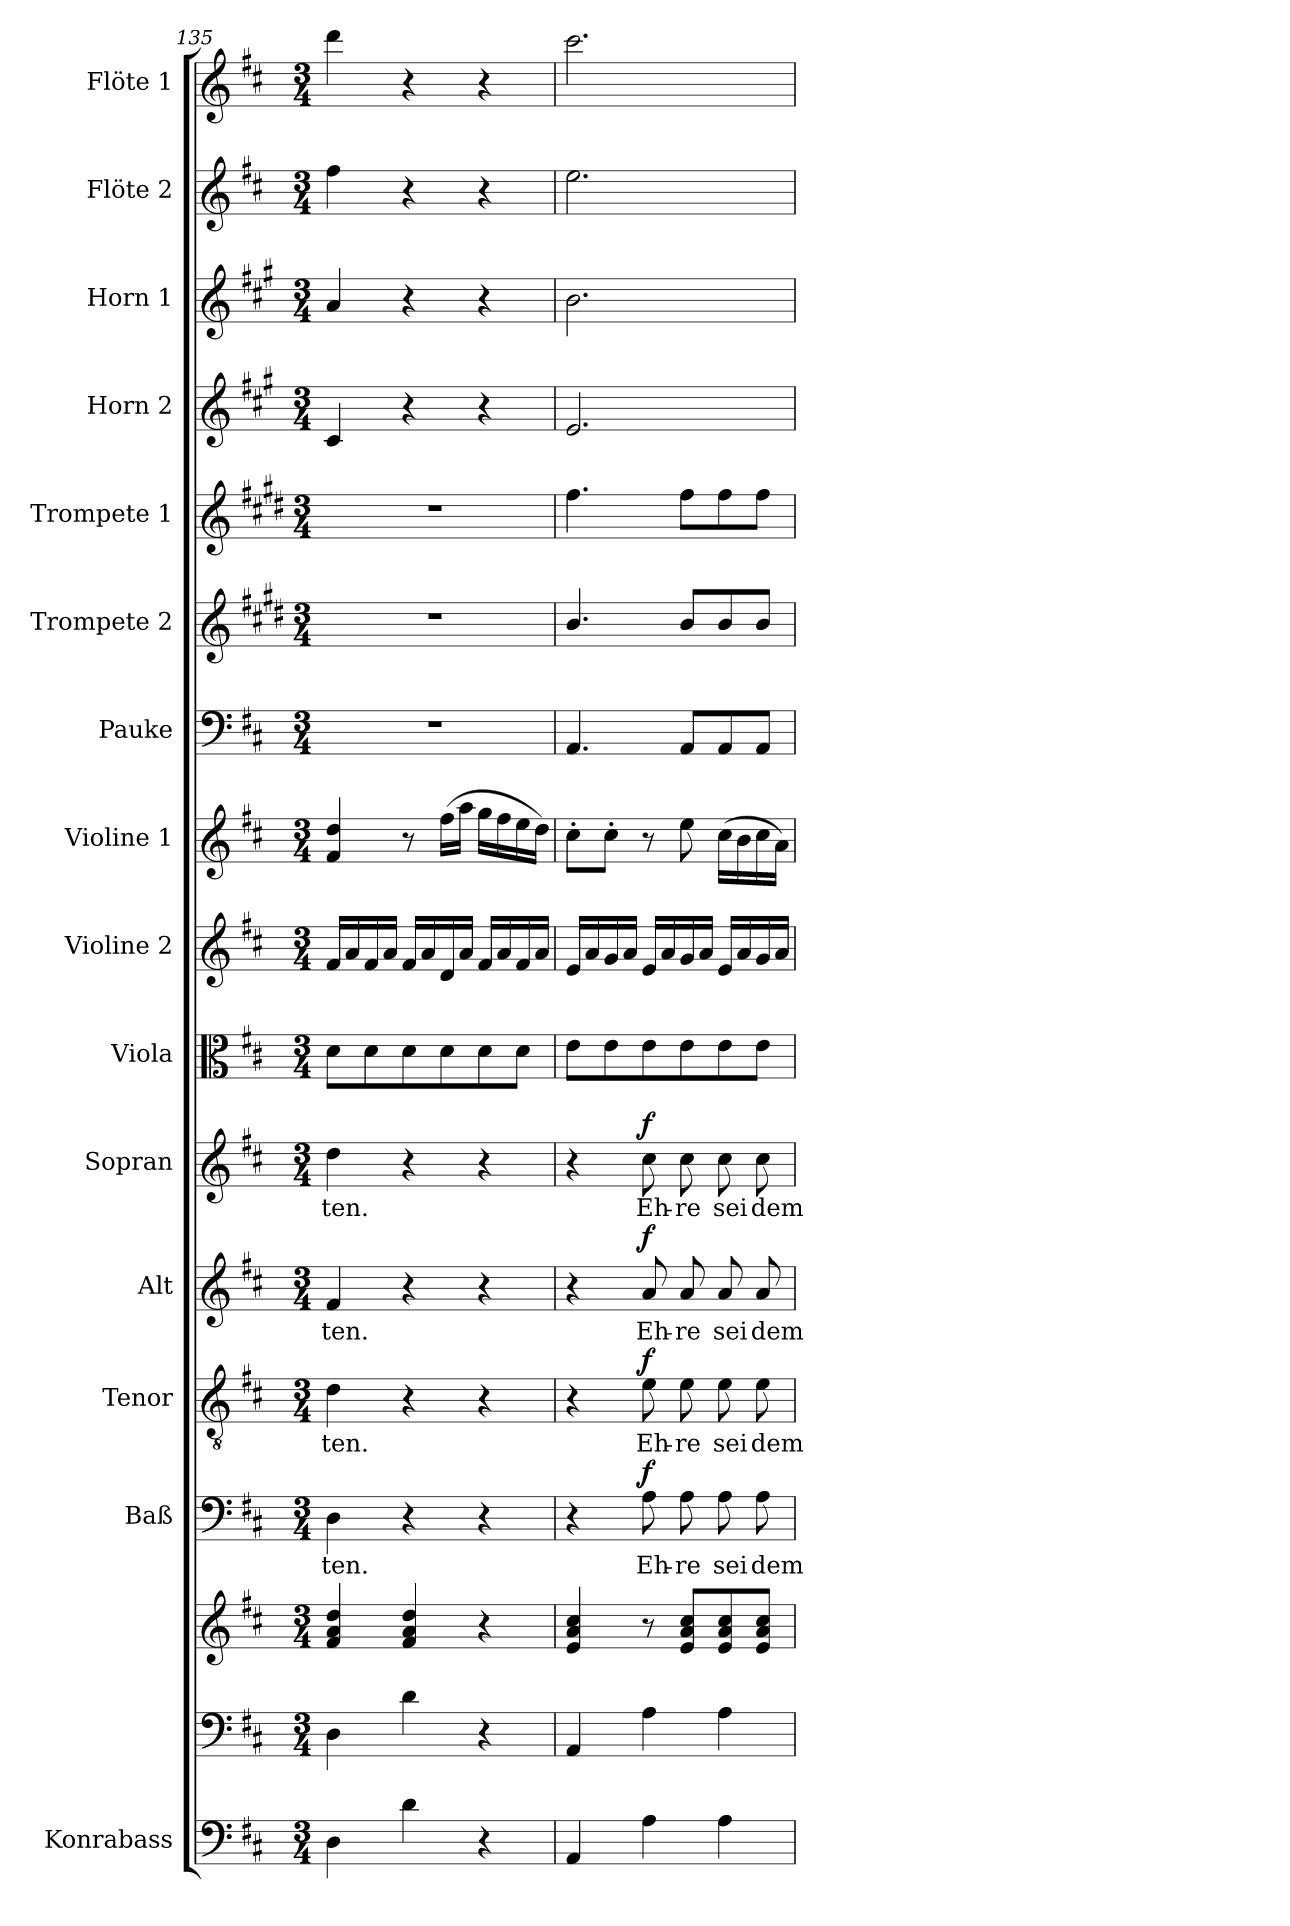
**kern	**kern	**kern	**kern	**text	**dynam	**kern	**text	**dynam	**kern	**text	**dynam	**kern	**text	**dynam	**kern	**kern	**kern	**kern	**kern	**kern	**kern	**kern	**kern	**kern
*part16	*part15	*part15	*part14	*part14	*part14	*part13	*part13	*part13	*part12	*part12	*part12	*part11	*part11	*part11	*part10	*part9	*part8	*part7	*part6	*part5	*part4	*part3	*part2	*part1
*staff17	*staff16	*staff15	*staff14	*staff14	*staff14	*staff13	*staff13	*staff13	*staff12	*staff12	*staff12	*staff11	*staff11	*staff11	*staff10	*staff9	*staff8	*staff7	*staff6	*staff5	*staff4	*staff3	*staff2	*staff1
*I"Konrabass	*	*	*I"Baß	*	*	*I"Tenor	*	*	*I"Alt	*	*	*I"Sopran	*	*	*I"Viola	*I"Violine 2	*I"Violine 1	*I"Pauke	*I"Trompete 2	*I"Trompete 1	*I"Horn 2	*I"Horn 1	*I"Flöte 2	*I"Flöte 1
*I'Kb.	*	*	*I'Baß	*	*	*I'Ten	*	*	*I'Alt	*	*	*I'Sop	*	*	*I'Vla.	*I'Vln. 2	*I'Vln. 1	*I'Pk.	*I'Trp. 2	*I'Trp. 1	*I'Hrn. 2	*I'Hrn. 1	*I'Fl. 2	*I'Fl. 1
!!LO:PB:g=z
*clefF4	*clefF4	*clefG2	*clefF4	*	*	*clefGv2	*	*	*clefG2	*	*	*clefG2	*	*	*clefC3	*clefG2	*clefG2	*clefF4	*clefG2	*clefG2	*clefG2	*clefG2	*clefG2	*clefG2
*ITrd7c12	*	*	*	*	*	*	*	*	*	*	*	*	*	*	*	*	*	*	*ITrd1c2	*ITrd1c2	*ITrd4c7	*ITrd4c7	*	*
*k[f#c#]	*k[f#c#]	*k[f#c#]	*k[f#c#]	*	*	*k[f#c#]	*	*	*k[f#c#]	*	*	*k[f#c#]	*	*	*k[f#c#]	*k[f#c#]	*k[f#c#]	*k[f#c#]	*k[f#c#]	*k[f#c#]	*k[f#c#]	*k[f#c#]	*k[f#c#]	*k[f#c#]
*D:	*D:	*D:	*D:	*	*	*D:	*	*	*D:	*	*	*D:	*	*	*D:	*D:	*D:	*D:	*D:	*D:	*D:	*D:	*D:	*D:
*M3/4	*M3/4	*M3/4	*M3/4	*	*	*M3/4	*	*	*M3/4	*	*	*M3/4	*	*	*M3/4	*M3/4	*M3/4	*M3/4	*M3/4	*M3/4	*M3/4	*M3/4	*M3/4	*M3/4
=135	=135	=135	=135	=135	=135	=135	=135	=135	=135	=135	=135	=135	=135	=135	=135	=135	=135	=135	=135	=135	=135	=135	=135	=135
!	!	!	!	!LO:LY:b	!	!	!LO:LY:b	!	!	!LO:LY:b	!	!	!LO:LY:b	!	!	!	!	!	!	!	!	!	!	!
4DD\	4D\	4f#/ 4a/ 4dd/	4D\	-ten.	.	4d\	-ten.	.	4f#/	-ten.	.	4dd\	-ten.	.	8d\L	16f#/LL	4f#/ 4dd/	2.r	2.r	2.r	4F#/	4d/	4ff#\	4ddd\
.	.	.	.	.	.	.	.	.	.	.	.	.	.	.	.	16a/	.	.	.	.	.	.	.	.
.	.	.	.	.	.	.	.	.	.	.	.	.	.	.	8d\	16f#/	.	.	.	.	.	.	.	.
.	.	.	.	.	.	.	.	.	.	.	.	.	.	.	.	16a/JJ	.	.	.	.	.	.	.	.
4D\	4d\	4f#/ 4a/ 4dd/	4r	.	.	4r	.	.	4r	.	.	4r	.	.	8d\	16f#/LL	8r	.	.	.	4r	4r	4r	4r
.	.	.	.	.	.	.	.	.	.	.	.	.	.	.	.	16a/	.	.	.	.	.	.	.	.
.	.	.	.	.	.	.	.	.	.	.	.	.	.	.	8d\	16d/	(>16ff#\LL	.	.	.	.	.	.	.
.	.	.	.	.	.	.	.	.	.	.	.	.	.	.	.	16a/JJ	16aa\JJ	.	.	.	.	.	.	.
4r	4r	4r	4r	.	.	4r	.	.	4r	.	.	4r	.	.	8d\	16f#/LL	16gg\LL	.	.	.	4r	4r	4r	4r
.	.	.	.	.	.	.	.	.	.	.	.	.	.	.	.	16a/	16ff#\	.	.	.	.	.	.	.
.	.	.	.	.	.	.	.	.	.	.	.	.	.	.	8d\J	16f#/	16ee\	.	.	.	.	.	.	.
.	.	.	.	.	.	.	.	.	.	.	.	.	.	.	.	16a/JJ	16dd\JJ)	.	.	.	.	.	.	.
=136	=136	=136	=136	=136	=136	=136	=136	=136	=136	=136	=136	=136	=136	=136	=136	=136	=136	=136	=136	=136	=136	=136	=136	=136
4AAA/	4AA/	4e/ 4a/ 4cc#/	4r	.	.	4r	.	.	4r	.	.	4r	.	.	8e\L	16e/LL	8cc#'>\L	4.AA/	4.a/	4.ee\	2.A/	2.e\	2.ee\	2.ccc#\
.	.	.	.	.	.	.	.	.	.	.	.	.	.	.	.	16a/	.	.	.	.	.	.	.	.
.	.	.	.	.	.	.	.	.	.	.	.	.	.	.	8e\	16g/	8cc#'>\J	.	.	.	.	.	.	.
.	.	.	.	.	.	.	.	.	.	.	.	.	.	.	.	16a/JJ	.	.	.	.	.	.	.	.
!	!	!	!	!LO:LY:b	!LO:DY:a	!	!LO:LY:b	!LO:DY:a	!	!LO:LY:b	!LO:DY:a	!	!LO:LY:b	!LO:DY:a	!	!	!	!	!	!	!	!	!	!
4AA\	4A\	8r	8A\	Eh-	f	8e\	Eh-	f	8a/	Eh-	f	8cc#\	Eh-	f	8e\	16e/LL	8r	.	.	.	.	.	.	.
.	.	.	.	.	.	.	.	.	.	.	.	.	.	.	.	16a/	.	.	.	.	.	.	.	.
!	!	!	!	!LO:LY:b	!	!	!LO:LY:b	!	!	!LO:LY:b	!	!	!LO:LY:b	!	!	!	!	!	!	!	!	!	!	!
.	.	8e/ 8a/ 8cc#/L	8A\	-re	.	8e\	-re	.	8a/	-re	.	8cc#\	-re	.	8e\	16g/	8ee\	8AA/L	8a/L	8ee\L	.	.	.	.
.	.	.	.	.	.	.	.	.	.	.	.	.	.	.	.	16a/JJ	.	.	.	.	.	.	.	.
!	!	!	!	!LO:LY:b	!	!	!LO:LY:b	!	!	!LO:LY:b	!	!	!LO:LY:b	!	!	!	!	!	!	!	!	!	!	!
4AA\	4A\	8e/ 8a/ 8cc#/	8A\	sei	.	8e\	sei	.	8a/	sei	.	8cc#\	sei	.	8e\	16e/LL	(>16cc#\LL	8AA/	8a/	8ee\	.	.	.	.
.	.	.	.	.	.	.	.	.	.	.	.	.	.	.	.	16a/	16b\	.	.	.	.	.	.	.
!	!	!	!	!LO:LY:b	!	!	!LO:LY:b	!	!	!LO:LY:b	!	!	!LO:LY:b	!	!	!	!	!	!	!	!	!	!	!
.	.	8e/ 8a/ 8cc#/J	8A\	dem	.	8e\	dem	.	8a/	dem	.	8cc#\	dem	.	8e\J	16g/	16cc#\	8AA/J	8a/J	8ee\J	.	.	.	.
.	.	.	.	.	.	.	.	.	.	.	.	.	.	.	.	16a/JJ	16a\JJ)	.	.	.	.	.	.	.
=	=	=	=	=	=	=	=	=	=	=	=	=	=	=	=	=	=	=	=	=	=	=	=	=
*-	*-	*-	*-	*-	*-	*-	*-	*-	*-	*-	*-	*-	*-	*-	*-	*-	*-	*-	*-	*-	*-	*-	*-	*-
